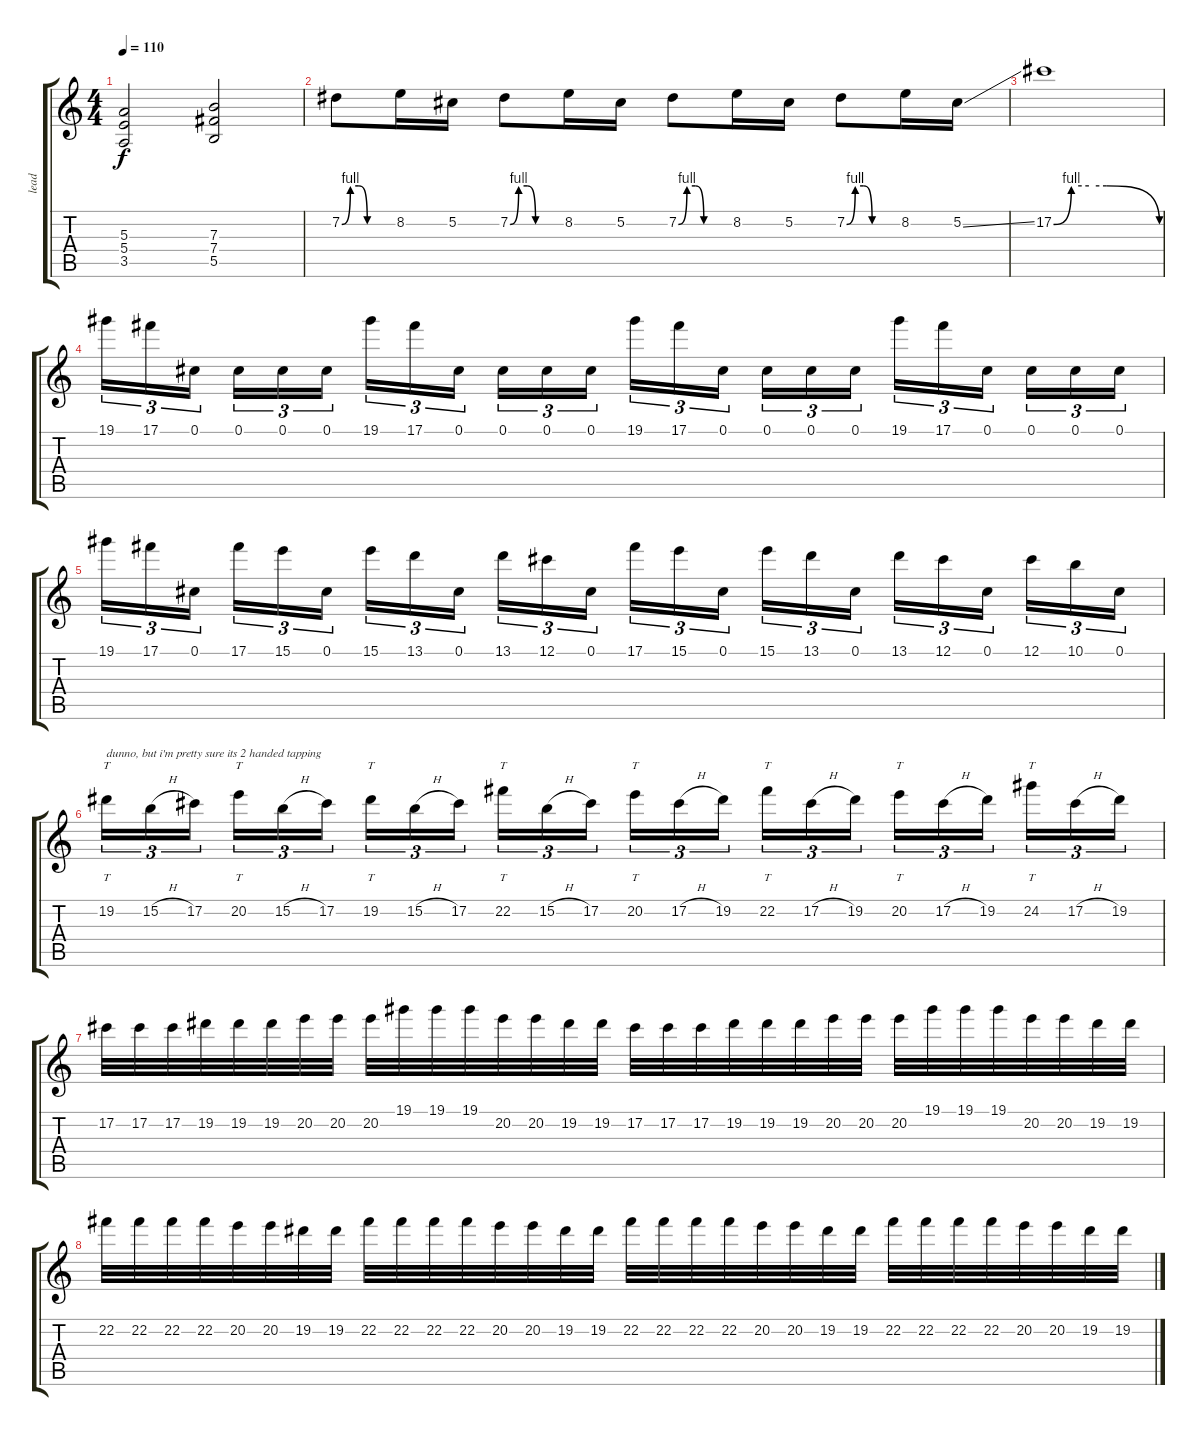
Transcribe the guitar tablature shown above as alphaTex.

\track ("lead" "lead") {instrument distortionguitar}
\staff {score tabs}
\tuning (Db4 Ab3 E3 B2 Gb2 B1) {hide}
\ts (4 4)
\tempo 110
\clef g2
\ks c
(5.3 5.4 3.5).2{dy f} (7.3 7.4 5.5).2 |
7.2{be (custom 0 0 10 4 20 4 30 0 60 0)}.8 8.2.16 5.2.16 7.2{be (custom 0 0 10 4 20 4 30 0 60 0)}.8 8.2.16 5.2.16 7.2{be (custom 0 0 10 4 20 4 30 0 60 0)}.8 8.2.16 5.2.16 7.2{be (custom 0 0 10 4 20 4 30 0 60 0)}.8 8.2.16 5.2{ss}.16 |
17.2{be (custom 0 0 10 4 20 4 30 4 60 0)}.1 |
19.1.16{tu (3 2)} 17.1.16{tu (3 2)} 0.1.16{tu (3 2) beam splitsecondary} 0.1.16{tu (3 2)} 0.1.16{tu (3 2)} 0.1.16{tu (3 2)} 19.1.16{tu (3 2)} 17.1.16{tu (3 2)} 0.1.16{tu (3 2) beam splitsecondary} 0.1.16{tu (3 2)} 0.1.16{tu (3 2)} 0.1.16{tu (3 2)} 19.1.16{tu (3 2)} 17.1.16{tu (3 2)} 0.1.16{tu (3 2) beam splitsecondary} 0.1.16{tu (3 2)} 0.1.16{tu (3 2)} 0.1.16{tu (3 2)} 19.1.16{tu (3 2)} 17.1.16{tu (3 2)} 0.1.16{tu (3 2) beam splitsecondary} 0.1.16{tu (3 2)} 0.1.16{tu (3 2)} 0.1.16{tu (3 2)} |
19.1.16{tu (3 2)} 17.1.16{tu (3 2)} 0.1.16{tu (3 2) beam splitsecondary} 17.1.16{tu (3 2)} 15.1.16{tu (3 2)} 0.1.16{tu (3 2)} 15.1.16{tu (3 2)} 13.1.16{tu (3 2)} 0.1.16{tu (3 2) beam splitsecondary} 13.1.16{tu (3 2)} 12.1.16{tu (3 2)} 0.1.16{tu (3 2)} 17.1.16{tu (3 2)} 15.1.16{tu (3 2)} 0.1.16{tu (3 2) beam splitsecondary} 15.1.16{tu (3 2)} 13.1.16{tu (3 2)} 0.1.16{tu (3 2)} 13.1.16{tu (3 2)} 12.1.16{tu (3 2)} 0.1.16{tu (3 2) beam splitsecondary} 12.1.16{tu (3 2)} 10.1.16{tu (3 2)} 0.1.16{tu (3 2)} |
19.2.16{tt tu (3 2) txt "dunno, but i'm pretty sure its 2 handed tapping"} 15.2{h}.16{tu (3 2)} 17.2.16{tu (3 2) beam splitsecondary} 20.2.16{tt tu (3 2)} 15.2{h}.16{tu (3 2)} 17.2.16{tu (3 2)} 19.2.16{tt tu (3 2)} 15.2{h}.16{tu (3 2)} 17.2.16{tu (3 2) beam splitsecondary} 22.2.16{tt tu (3 2)} 15.2{h}.16{tu (3 2)} 17.2.16{tu (3 2)} 20.2.16{tt tu (3 2)} 17.2{h}.16{tu (3 2)} 19.2.16{tu (3 2) beam splitsecondary} 22.2.16{tt tu (3 2)} 17.2{h}.16{tu (3 2)} 19.2.16{tu (3 2)} 20.2.16{tt tu (3 2)} 17.2{h}.16{tu (3 2)} 19.2.16{tu (3 2) beam splitsecondary} 24.2.16{tt tu (3 2)} 17.2{h}.16{tu (3 2)} 19.2.16{tu (3 2)} |
17.2.32 17.2.32 17.2.32 19.2.32 19.2.32 19.2.32 20.2.32 20.2.32 20.2.32 19.1.32 19.1.32 19.1.32 20.2.32 20.2.32 19.2.32 19.2.32 17.2.32 17.2.32 17.2.32 19.2.32 19.2.32 19.2.32 20.2.32 20.2.32 20.2.32 19.1.32 19.1.32 19.1.32 20.2.32 20.2.32 19.2.32 19.2.32 |
22.2.32 22.2.32 22.2.32 22.2.32 20.2.32 20.2.32 19.2.32 19.2.32 22.2.32 22.2.32 22.2.32 22.2.32 20.2.32 20.2.32 19.2.32 19.2.32 22.2.32 22.2.32 22.2.32 22.2.32 20.2.32 20.2.32 19.2.32 19.2.32 22.2.32 22.2.32 22.2.32 22.2.32 20.2.32 20.2.32 19.2.32 19.2.32
